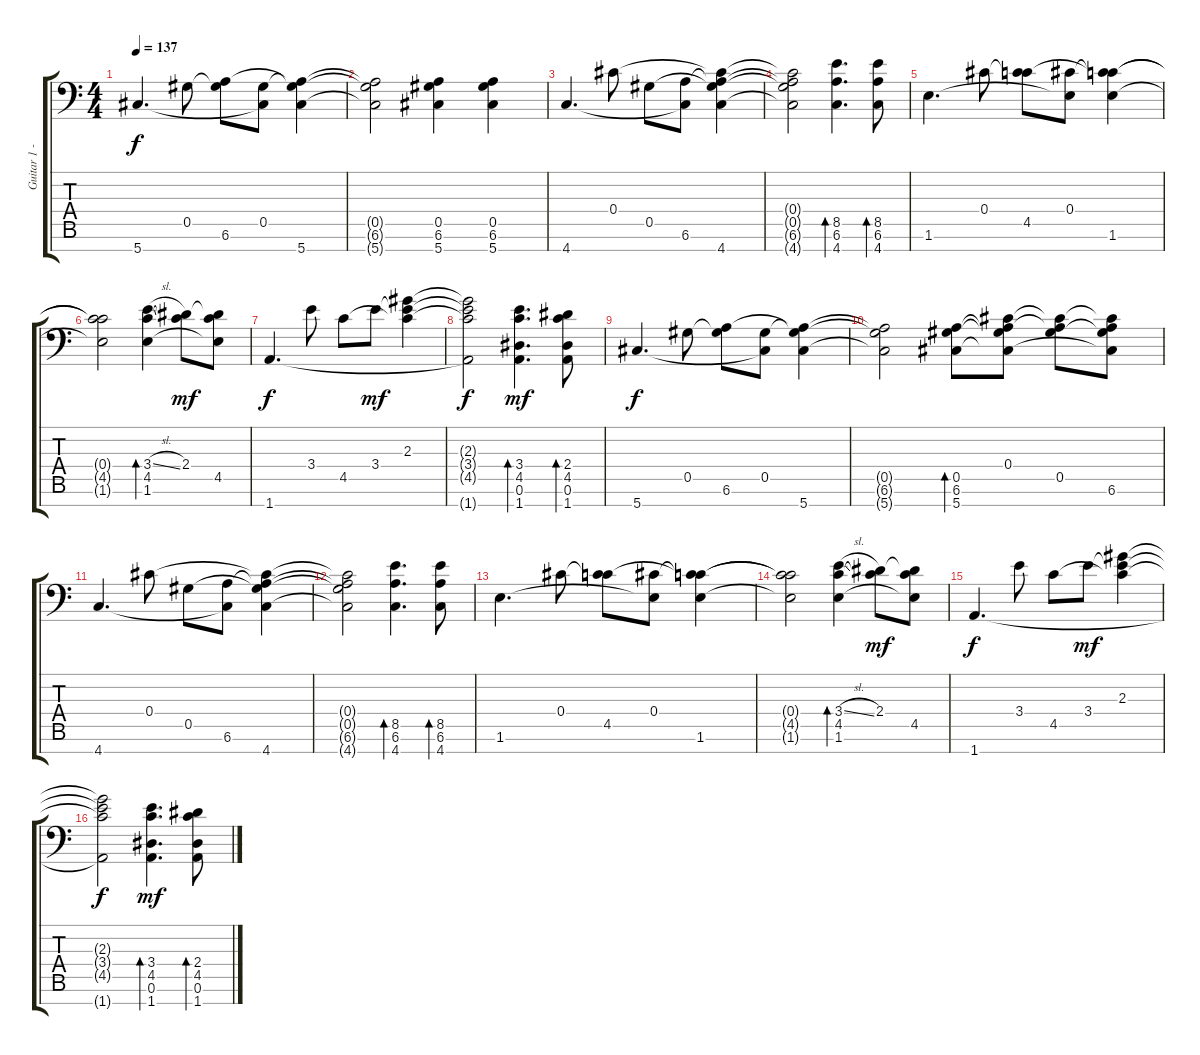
\track ("Guitar 1 - Left Clean" "Guitar 1 -") {instrument electricguitarclean}
\staff {score tabs}
\tuning (Eb4 Bb3 Gb3 Db3 Ab2 Eb2 Ab1) {hide}
\ts (4 4)
\tempo 137
\clef f4
\ks c
5.7.4{d dy f} 0.5.8 (0.5{t} 6.6).8 (0.5 5.7{t}).8 (0.5{t} 6.6{t} 5.7).4 |
(0.5{t} 6.6{t} 5.7{t}).2 (0.5 6.6 5.7).4 (0.5 6.6 5.7).4 |
4.7.4{d} 0.4.8 0.5.8 (6.6 4.7{t}).8 (0.4{t} 0.5{t} 6.6{t} 4.7).4 |
(0.4{t} 0.5{t} 6.6{t} 4.7{t}).2 (8.5 6.6 4.7).4{d bd 240} (8.5 6.6 4.7).8{bd 120} |
1.6.4{d} 0.4.8 (0.4{t} 4.5).8 (0.4 1.6{t}).8 (0.4{t} 4.5{t} 1.6).4 |
(0.4{t} 4.5{t} 1.6{t}).2 (3.4{sl} 4.5 1.6).4{bd 240} (2.4 4.5{t}).8{dy mf} (2.4{t} 4.5 1.6{t}).8 |
1.7.4{d dy f} 3.4.8 4.5.8 3.4.8{dy mf} (2.3 3.4{t} 4.5{t}).4 |
(2.3{t} 3.4{t} 4.5{t} 1.7{t}).2{dy f} (3.4 4.5 0.6 1.7).4{d bd 240 dy mf} (2.4 4.5 0.6 1.7).8{bd 120} |
5.7.4{d dy f} 0.5.8 (0.5{t} 6.6).8 (0.5 5.7{t}).8 (0.5{t} 6.6{t} 5.7).4 |
(0.5{t} 6.6{t} 5.7{t}).2 (0.5 6.6 5.7).8{bd 240} (0.4 0.5{t} 6.6{t} 5.7{t}).8 (0.4{t} 0.5 6.6{t}).8 (0.4{t} 0.5{t} 6.6 5.7{t}).8 |
4.7.4{d} 0.4.8 0.5.8 (6.6 4.7{t}).8 (0.4{t} 0.5{t} 6.6{t} 4.7).4 |
(0.4{t} 0.5{t} 6.6{t} 4.7{t}).2 (8.5 6.6 4.7).4{d bd 240} (8.5 6.6 4.7).8{bd 120} |
1.6.4{d} 0.4.8 (0.4{t} 4.5).8 (0.4 1.6{t}).8 (0.4{t} 4.5{t} 1.6).4 |
(0.4{t} 4.5{t} 1.6{t}).2 (3.4{sl} 4.5 1.6).4{bd 240} (2.4 4.5{t}).8{dy mf} (2.4{t} 4.5 1.6{t}).8 |
1.7.4{d dy f} 3.4.8 4.5.8 3.4.8{dy mf} (2.3 3.4{t} 4.5{t}).4 |
(2.3{t} 3.4{t} 4.5{t} 1.7{t}).2{dy f} (3.4 4.5 0.6 1.7).4{d bd 240 dy mf} (2.4 4.5 0.6 1.7).8{bd 120}
